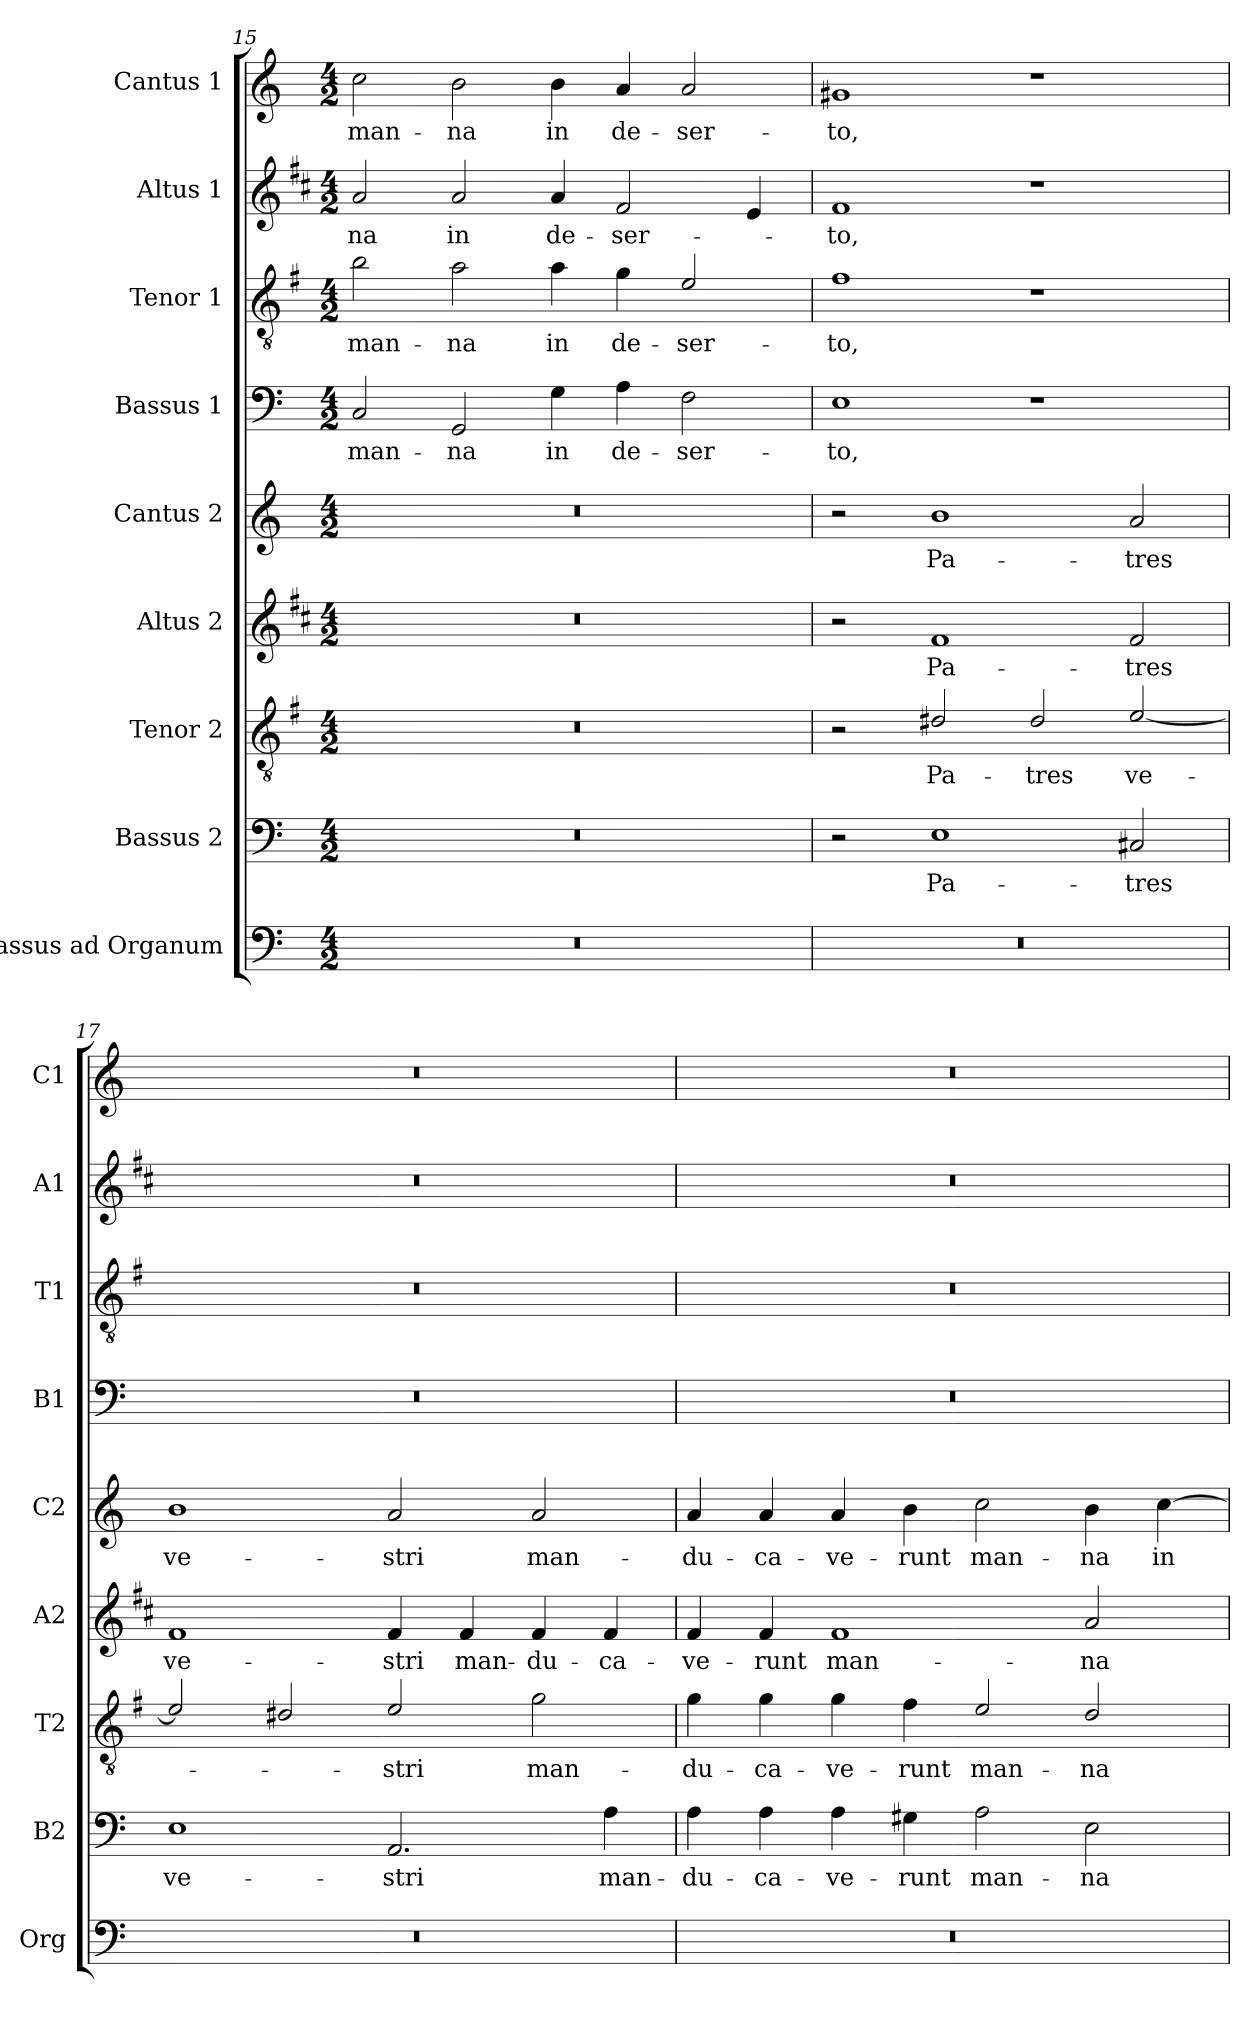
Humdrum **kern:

**kern	**kern	**text	**kern	**text	**kern	**text	**kern	**text	**kern	**text	**kern	**text	**kern	**text	**kern	**text
*part9	*part8	*part8	*part7	*part7	*part6	*part6	*part5	*part5	*part4	*part4	*part3	*part3	*part2	*part2	*part1	*part1
*staff9	*staff8	*staff8	*staff7	*staff7	*staff6	*staff6	*staff5	*staff5	*staff4	*staff4	*staff3	*staff3	*staff2	*staff2	*staff1	*staff1
*I"Bassus ad Organum	*I"Bassus 2	*	*I"Tenor 2	*	*I"Altus 2	*	*I"Cantus 2	*	*I"Bassus 1	*	*I"Tenor 1	*	*I"Altus 1	*	*I"Cantus 1	*
*I'Org	*I'B2	*	*I'T2	*	*I'A2	*	*I'C2	*	*I'B1	*	*I'T1	*	*I'A1	*	*I'C1	*
!!LO:PB:g=z
*clefF4	*clefF4	*	*clefGv2	*	*clefG2	*	*clefG2	*	*clefF4	*	*clefGv2	*	*clefG2	*	*clefG2	*
*	*	*	*ITrd4c7	*	*ITrd1c2	*	*	*	*	*	*ITrd4c7	*	*ITrd1c2	*	*	*
*k[]	*k[]	*	*k[]	*	*k[]	*	*k[]	*	*k[]	*	*k[]	*	*k[]	*	*k[]	*
*C:	*C:	*	*C:	*	*C:	*	*C:	*	*C:	*	*C:	*	*C:	*	*C:	*
*M4/2	*M4/2	*	*M4/2	*	*M4/2	*	*M4/2	*	*M4/2	*	*M4/2	*	*M4/2	*	*M4/2	*
=15	=15	=15	=15	=15	=15	=15	=15	=15	=15	=15	=15	=15	=15	=15	=15	=15
!	!	!	!	!	!	!	!	!	!	!LO:LY:b	!	!LO:LY:b	!	!LO:LY:b	!	!LO:LY:b
0r	0r	.	0r	.	0r	.	0r	.	2C/	man-	2e\	man-	2g/	-na	2cc\	man-
!	!	!	!	!	!	!	!	!	!	!LO:LY:b	!	!LO:LY:b	!	!LO:LY:b	!	!LO:LY:b
.	.	.	.	.	.	.	.	.	2GG/	-na	2d\	-na	2g/	in	2b\	-na
!	!	!	!	!	!	!	!	!	!	!LO:LY:b	!	!LO:LY:b	!	!LO:LY:b	!	!LO:LY:b
.	.	.	.	.	.	.	.	.	4G\	in	4d\	in	4g/	de-	4b\	in
!	!	!	!	!	!	!	!	!	!	!LO:LY:b	!	!LO:LY:b	!	!LO:LY:b	!	!LO:LY:b
.	.	.	.	.	.	.	.	.	4A\	de-	4c\	de-	2e/	-ser-	4a/	de-
!	!	!	!	!	!	!	!	!	!	!LO:LY:b	!	!LO:LY:b	!	!	!	!LO:LY:b
.	.	.	.	.	.	.	.	.	2F\	-ser-	2A/	-ser-	.	.	2a/	-ser-
.	.	.	.	.	.	.	.	.	.	.	.	.	4d/	.	.	.
=16	=16	=16	=16	=16	=16	=16	=16	=16	=16	=16	=16	=16	=16	=16	=16	=16
!	!	!	!	!	!	!	!	!	!	!LO:LY:b	!	!LO:LY:b	!	!LO:LY:b	!	!LO:LY:b
0r	2r	.	2r	.	2r	.	2r	.	1E	-to,	1B	-to,	1e	-to,	1g#X	-to,
!	!	!LO:LY:b	!	!LO:LY:b	!	!LO:LY:b	!	!LO:LY:b	!	!	!	!	!	!	!	!
.	1E	Pa-	2G#X/	Pa-	1e	Pa-	1b	Pa-	.	.	.	.	.	.	.	.
!	!	!	!	!LO:LY:b	!	!	!	!	!	!	!	!	!	!	!	!
.	.	.	2G#/	-tres	.	.	.	.	1r	.	1r	.	1r	.	1r	.
!	!	!LO:LY:b	!	!LO:LY:b	!	!LO:LY:b	!	!LO:LY:b	!	!	!	!	!	!	!	!
.	2C#X/	-tres	[2A/	ve-	2e/	-tres	2a/	-tres	.	.	.	.	.	.	.	.
=17	=17	=17	=17	=17	=17	=17	=17	=17	=17	=17	=17	=17	=17	=17	=17	=17
!	!	!LO:LY:b	!	!	!	!LO:LY:b	!	!LO:LY:b	!	!	!	!	!	!	!	!
0r	1E	ve-	2A/]	.	1e	ve-	1b	ve-	0r	.	0r	.	0r	.	0r	.
.	.	.	2G#X/	.	.	.	.	.	.	.	.	.	.	.	.	.
!	!	!LO:LY:b	!	!LO:LY:b	!	!LO:LY:b	!	!LO:LY:b	!	!	!	!	!	!	!	!
.	2.AA/	-stri	2A/	-stri	4e/	-stri	2a/	-stri	.	.	.	.	.	.	.	.
!	!	!	!	!	!	!LO:LY:b	!	!	!	!	!	!	!	!	!	!
.	.	.	.	.	4e/	man-	.	.	.	.	.	.	.	.	.	.
!	!	!	!	!LO:LY:b	!	!LO:LY:b	!	!LO:LY:b	!	!	!	!	!	!	!	!
.	.	.	2c\	man-	4e/	-du-	2a/	man-	.	.	.	.	.	.	.	.
!	!	!LO:LY:b	!	!	!	!LO:LY:b	!	!	!	!	!	!	!	!	!	!
.	4A\	man-	.	.	4e/	-ca-	.	.	.	.	.	.	.	.	.	.
=18	=18	=18	=18	=18	=18	=18	=18	=18	=18	=18	=18	=18	=18	=18	=18	=18
!	!	!LO:LY:b	!	!LO:LY:b	!	!LO:LY:b	!	!LO:LY:b	!	!	!	!	!	!	!	!
0r	4A\	-du-	4c\	-du-	4e/	-ve-	4a/	-du-	0r	.	0r	.	0r	.	0r	.
!	!	!LO:LY:b	!	!LO:LY:b	!	!LO:LY:b	!	!LO:LY:b	!	!	!	!	!	!	!	!
.	4A\	-ca-	4c\	-ca-	4e/	-runt	4a/	-ca-	.	.	.	.	.	.	.	.
!	!	!LO:LY:b	!	!LO:LY:b	!	!LO:LY:b	!	!LO:LY:b	!	!	!	!	!	!	!	!
.	4A\	-ve-	4c\	-ve-	1e	man-	4a/	-ve-	.	.	.	.	.	.	.	.
!	!	!LO:LY:b	!	!LO:LY:b	!	!	!	!LO:LY:b	!	!	!	!	!	!	!	!
.	4G#X\	-runt	4B\	-runt	.	.	4b\	-runt	.	.	.	.	.	.	.	.
!	!	!LO:LY:b	!	!LO:LY:b	!	!	!	!LO:LY:b	!	!	!	!	!	!	!	!
.	2A\	man-	2A/	man-	.	.	2cc\	man-	.	.	.	.	.	.	.	.
!	!	!LO:LY:b	!	!LO:LY:b	!	!LO:LY:b	!	!LO:LY:b	!	!	!	!	!	!	!	!
.	2E\	-na	2G/	-na	2g/	-na	4b\	-na	.	.	.	.	.	.	.	.
!	!	!	!	!	!	!	!	!LO:LY:b	!	!	!	!	!	!	!	!
.	.	.	.	.	.	.	[4cc\	in	.	.	.	.	.	.	.	.
=	=	=	=	=	=	=	=	=	=	=	=	=	=	=	=	=
*-	*-	*-	*-	*-	*-	*-	*-	*-	*-	*-	*-	*-	*-	*-	*-	*-
